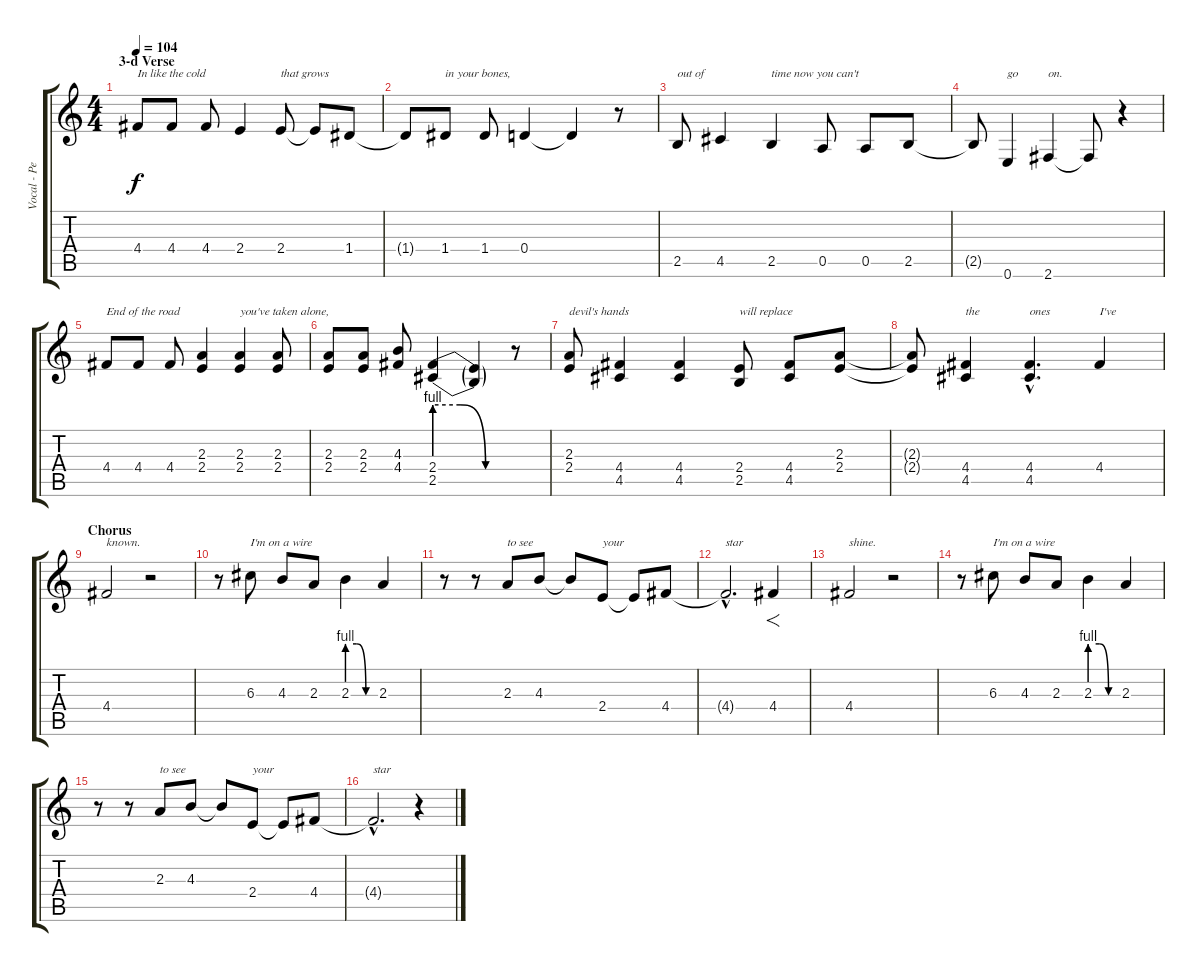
\track ("Vocal - Peter Hayes" "Vocal - Pe") {instrument overdrivenguitar}
\staff {score tabs}
\tuning (E4 B3 G3 D3 A2 E2) {hide}
\ts (4 4)
\section ("" "3-d Verse")
\tempo 104
\clef g2
\ks c
4.4.8{txt "In like the cold" dy f} 4.4.8 4.4.8 2.4.4 2.4.8{txt "that grows"} 2.4{t}.8 1.4.8 |
1.4{t}.8 1.4.8{txt "in your bones,"} 1.4.8 0.4.4 0.4{t}.4 r.8 |
2.5.8{txt "out of"} 4.5.4 2.5.4{txt "time now you can't"} 0.5.8 0.5.8 2.5.8 |
2.5{t}.8 0.6.4{txt "go"} 2.6.4{txt "on."} 2.6{t}.8 r.4 |
4.4.8{txt "End of the road"} 4.4.8 4.4.8 (2.3 2.4).4 (2.3 2.4).4{txt "you've taken alone,"} (2.3 2.4).8 |
(2.3 2.4).8 (2.3 2.4).8 (4.3 4.4).8 (2.4{be (custom 0 4 20 4 40 0 60 0)} 2.5{be (custom 0 4 20 4 40 0 60 0)}).4 (2.4{t} 2.5{t}).4 r.8 |
(2.3 2.4).8{txt "devil's hands"} (4.4 4.5).4 (4.4 4.5).4 (2.4 2.5).8{txt "will replace"} (4.4 4.5).8 (2.3 2.4).8 |
(2.3{t} 2.4{t}).8 (4.4 4.5).4{txt "the"} (4.4{hac} 4.5{hac}).4{d txt "ones"} 4.4.4{txt "I've"} |
\section ("" "Chorus")
4.4.2{txt "known."} r.2 |
r.8 6.3.8{txt "I'm on a wire"} 4.3.8 2.3.8 2.3{be (custom 0 4 20 4 40 0 60 0)}.4 2.3.4 |
r.8 r.8 2.3.8{txt "to see"} 4.3.8 4.3{t}.8 2.4.8{txt "your"} 2.4{t}.8 4.4.8 |
4.4{hac t}.2{d txt "star"} 4.4.4{f} |
4.4.2{txt "shine."} r.2 |
r.8 6.3.8{txt "I'm on a wire"} 4.3.8 2.3.8 2.3{be (custom 0 4 20 4 40 0 60 0)}.4 2.3.4 |
r.8 r.8 2.3.8{txt "to see"} 4.3.8 4.3{t}.8 2.4.8{txt "your"} 2.4{t}.8 4.4.8 |
4.4{hac t}.2{d txt "star"} r.4
